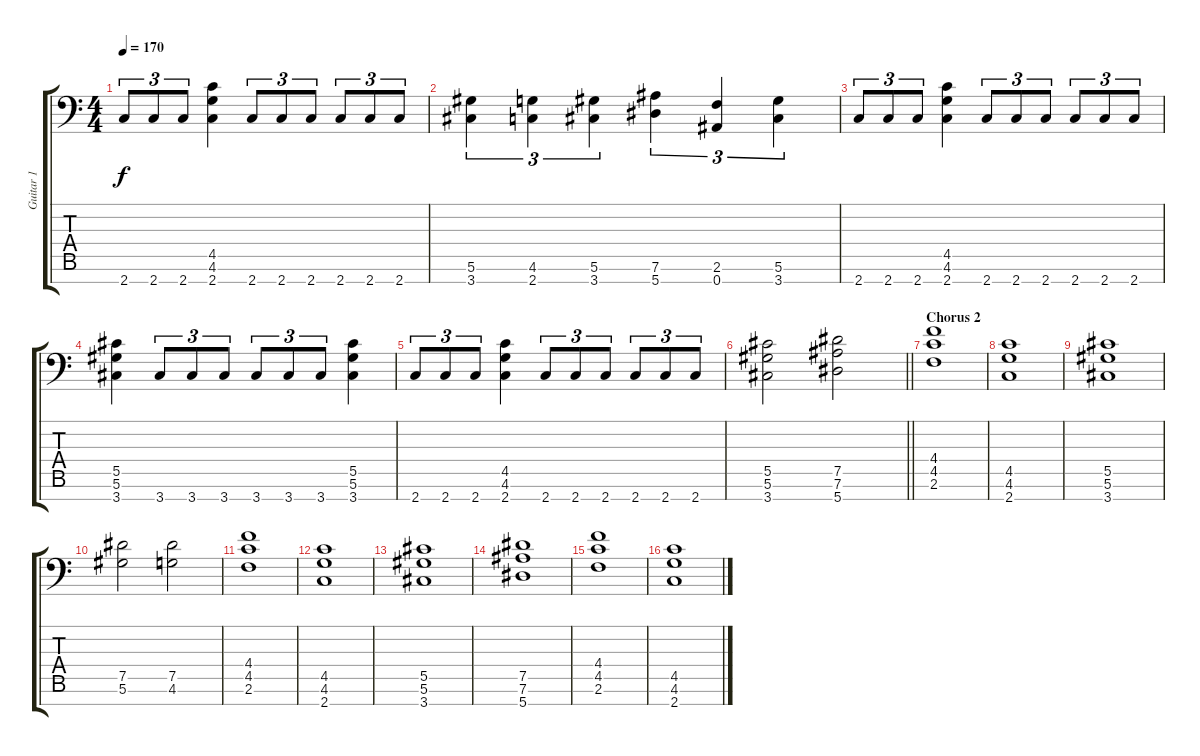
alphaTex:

\track ("Guitar 1" "Guitar 1") {instrument distortionguitar}
\staff {score tabs}
\tuning (Eb4 Bb3 Gb3 Db3 Ab2 Eb2 Bb1) {hide}
\ts (4 4)
\tempo 170
\clef f4
\ks c
2.7.8{tu (3 2) dy f} 2.7.8{tu (3 2)} 2.7.8{tu (3 2)} (4.5 4.6 2.7).4 2.7.8{tu (3 2)} 2.7.8{tu (3 2)} 2.7.8{tu (3 2)} 2.7.8{tu (3 2)} 2.7.8{tu (3 2)} 2.7.8{tu (3 2)} |
(5.6 3.7).4{tu (3 2)} (4.6 2.7).4{tu (3 2)} (5.6 3.7).4{tu (3 2)} (7.6 5.7).4{tu (3 2)} (2.6 0.7).4{tu (3 2)} (5.6 3.7).4{tu (3 2)} |
2.7.8{tu (3 2)} 2.7.8{tu (3 2)} 2.7.8{tu (3 2)} (4.5 4.6 2.7).4 2.7.8{tu (3 2)} 2.7.8{tu (3 2)} 2.7.8{tu (3 2)} 2.7.8{tu (3 2)} 2.7.8{tu (3 2)} 2.7.8{tu (3 2)} |
(5.5 5.6 3.7).4 3.7.8{tu (3 2)} 3.7.8{tu (3 2)} 3.7.8{tu (3 2)} 3.7.8{tu (3 2)} 3.7.8{tu (3 2)} 3.7.8{tu (3 2)} (5.5 5.6 3.7).4 |
2.7.8{tu (3 2)} 2.7.8{tu (3 2)} 2.7.8{tu (3 2)} (4.5 4.6 2.7).4 2.7.8{tu (3 2)} 2.7.8{tu (3 2)} 2.7.8{tu (3 2)} 2.7.8{tu (3 2)} 2.7.8{tu (3 2)} 2.7.8{tu (3 2)} |
\barLineRight lightlight
(5.5 5.6 3.7).2 (7.5 7.6 5.7).2 |
\section ("" "Chorus 2")
(4.4 4.5 2.6).1 |
(4.5 4.6 2.7).1 |
(5.5 5.6 3.7).1 |
(7.5 5.6).2 (7.5 4.6).2 |
(4.4 4.5 2.6).1 |
(4.5 4.6 2.7).1 |
(5.5 5.6 3.7).1 |
(7.5 7.6 5.7).1 |
(4.4 4.5 2.6).1 |
(4.5 4.6 2.7).1
